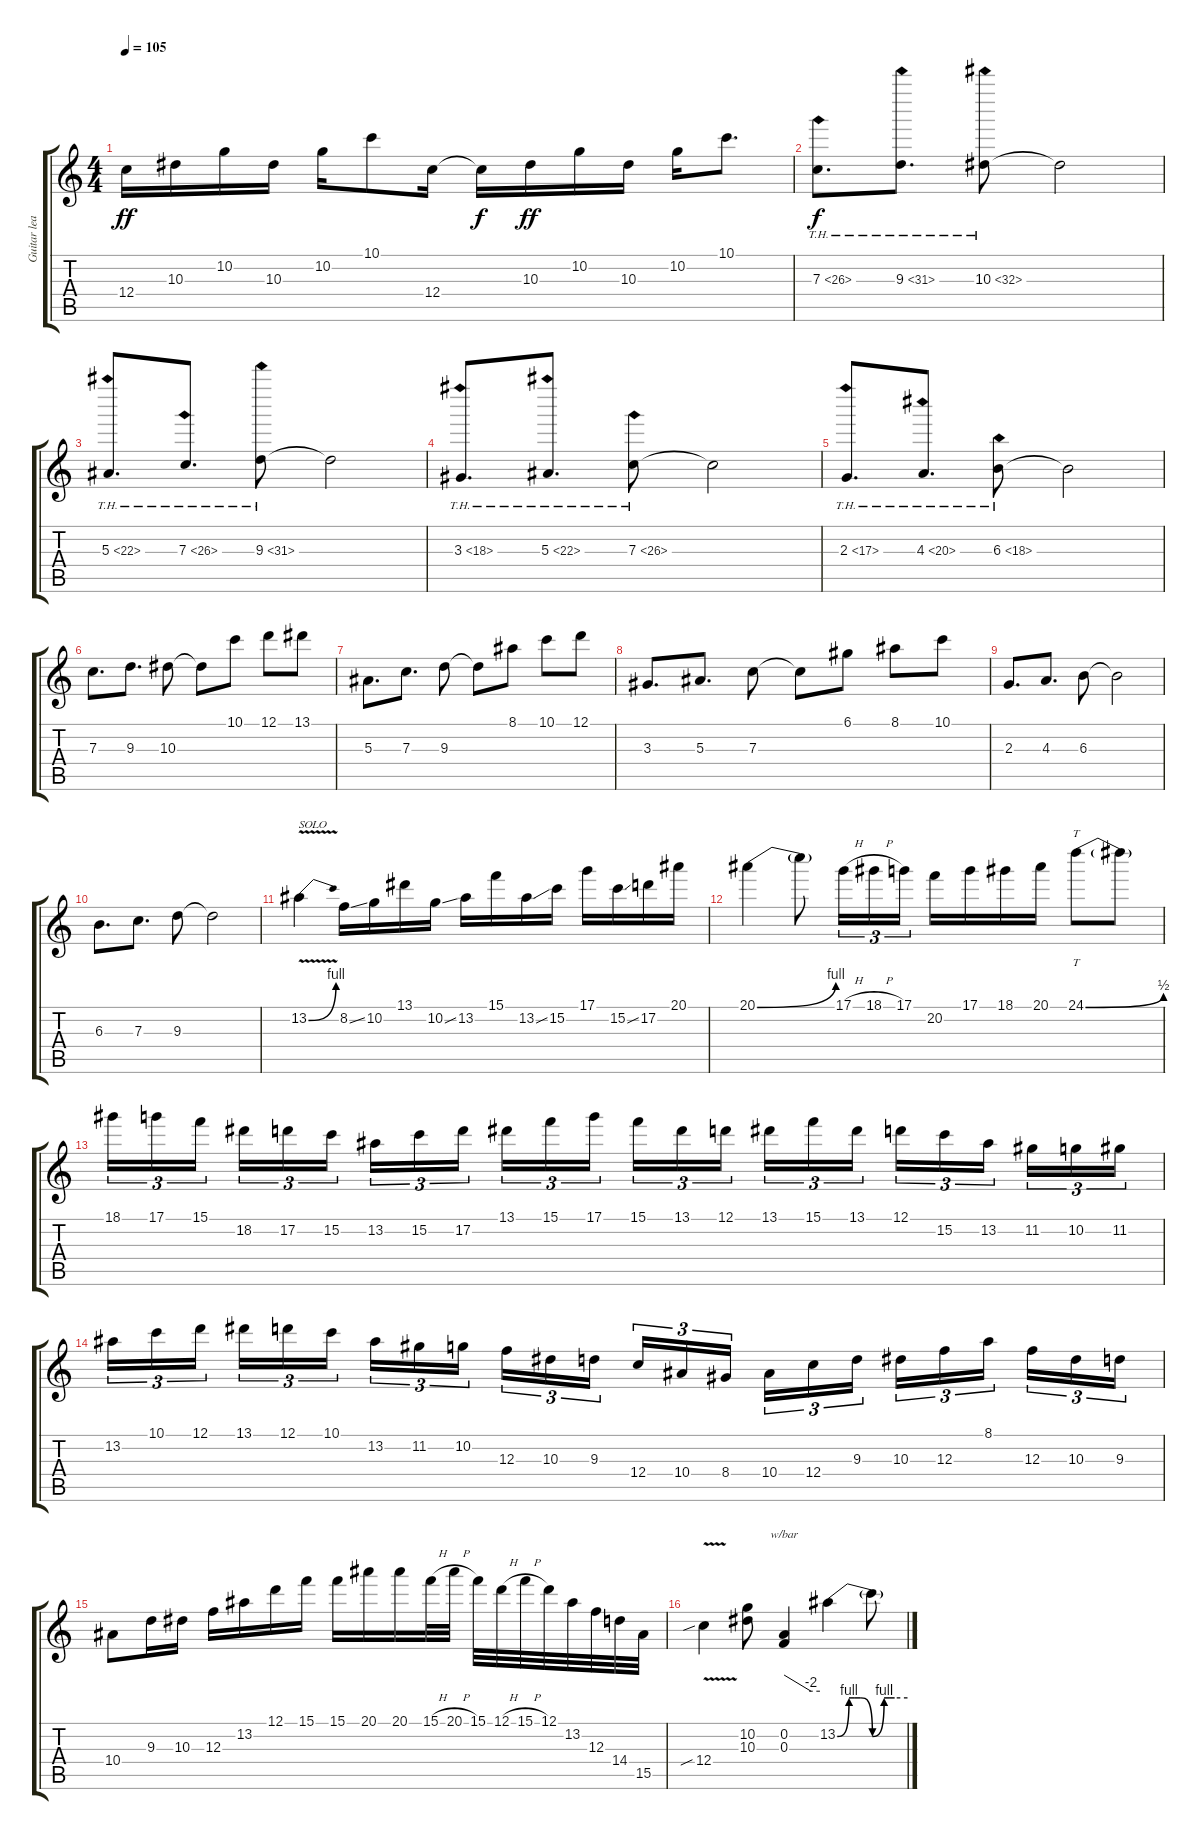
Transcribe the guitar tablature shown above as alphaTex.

\track ("Guitar lead" "Guitar lea") {instrument distortionguitar}
\staff {score tabs}
\tuning (D4 A3 F3 C3 G2 D2) {hide}
\ts (4 4)
\tempo 105
\clef g2
\ks c
12.4.16{dy ff} 10.3.16 10.2.16 10.3.16 10.2.16 10.1.8 12.4.16 12.4{t}.16{dy f} 10.3.16{dy ff} 10.2.16 10.3.16 10.2.16 10.1.8{d} |
7.3{th 19}.8{d dy f} 9.3{th 22}.8{d} 10.3{th 22}.8 10.3{t}.2 |
5.3{th 17}.8{d} 7.3{th 19}.8{d} 9.3{th 22}.8 9.3{t}.2 |
3.3{th 15}.8{d} 5.3{th 17}.8{d} 7.3{th 19}.8 7.3{t}.2 |
2.3{th 15}.8{d} 4.3{th 16}.8{d} 6.3{th 12}.8 6.3{t}.2 |
7.3.8{d} 9.3.8{d} 10.3.8 10.3{t}.8 10.1.8 12.1.8 13.1.8 |
5.3.8{d} 7.3.8{d} 9.3.8 9.3{t}.8 8.1.8 10.1.8 12.1.8 |
3.3.8{d} 5.3.8{d} 7.3.8 7.3{t}.8 6.1.8 8.1.8 10.1.8 |
2.3.8{d} 4.3.8{d} 6.3.8 6.3{t}.2 |
6.3.8{d} 7.3.8{d} 9.3.8 9.3{t}.2 |
13.2{be (bend 0 0 60 4) v}.4{txt "SOLO"} 8.2{ss}.16 10.2.16 13.1.16 10.2{ss}.16 13.2.16 15.1.16 13.2{ss}.16 15.2.16 17.1.16 15.2{ss}.16 17.2.16 20.1.16 |
20.1{be (bend 0 0 60 4)}.4 20.1{t}.8 17.1{h}.16{tu (3 2)} 18.1{h}.16{tu (3 2)} 17.1.16{tu (3 2)} 20.2.16 17.1.16 18.1.16 20.1.16 24.1{be (bend 0 0 60 2)}.8{tt} 24.1{t}.8 |
18.1.16{tu (3 2)} 17.1.16{tu (3 2)} 15.1.16{tu (3 2) beam splitsecondary} 18.2.16{tu (3 2)} 17.2.16{tu (3 2)} 15.2.16{tu (3 2)} 13.2.16{tu (3 2)} 15.2.16{tu (3 2)} 17.2.16{tu (3 2) beam splitsecondary} 13.1.16{tu (3 2)} 15.1.16{tu (3 2)} 17.1.16{tu (3 2)} 15.1.16{tu (3 2)} 13.1.16{tu (3 2)} 12.1.16{tu (3 2) beam splitsecondary} 13.1.16{tu (3 2)} 15.1.16{tu (3 2)} 13.1.16{tu (3 2)} 12.1.16{tu (3 2)} 15.2.16{tu (3 2)} 13.2.16{tu (3 2) beam splitsecondary} 11.2.16{tu (3 2)} 10.2.16{tu (3 2)} 11.2.16{tu (3 2)} |
13.2.16{tu (3 2)} 10.1.16{tu (3 2)} 12.1.16{tu (3 2) beam splitsecondary} 13.1.16{tu (3 2)} 12.1.16{tu (3 2)} 10.1.16{tu (3 2)} 13.2.16{tu (3 2)} 11.2.16{tu (3 2)} 10.2.16{tu (3 2) beam splitsecondary} 12.3.16{tu (3 2)} 10.3.16{tu (3 2)} 9.3.16{tu (3 2)} 12.4.16{tu (3 2)} 10.4.16{tu (3 2)} 8.4.16{tu (3 2) beam splitsecondary} 10.4.16{tu (3 2)} 12.4.16{tu (3 2)} 9.3.16{tu (3 2)} 10.3.16{tu (3 2)} 12.3.16{tu (3 2)} 8.1.16{tu (3 2) beam splitsecondary} 12.3.16{tu (3 2)} 10.3.16{tu (3 2)} 9.3.16{tu (3 2)} |
10.4.8 9.3.16 10.3.16 12.3.16 13.2.16 12.1.16 15.1.16 15.1.16 20.1.16 20.1.16 15.1{h}.32 20.1{h}.32 15.1.32 12.1{h}.32 15.1{h}.32 12.1.32 13.2.32 12.3.32 14.4.32 15.5.32 |
12.4{v sib}.4 (10.2 10.3).8 (0.2 0.3).4{tbe (custom default 0 0 45 -8 60 -8)} 13.2{be (custom 0 0 10 4 15 4 20 4 30 0 40 4 45 4 49 4 60 4)}.4 13.2{t}.8
